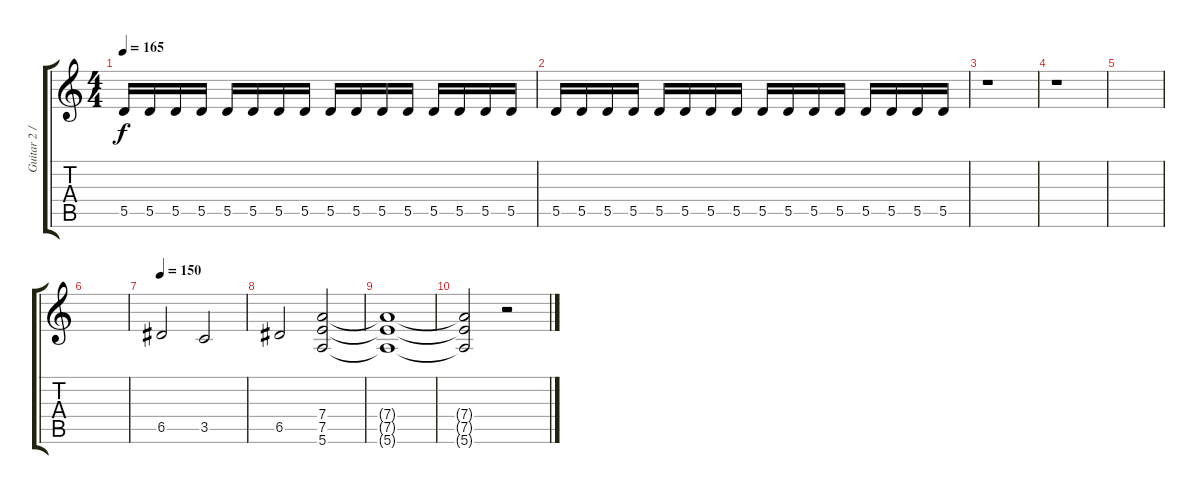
\track ("Guitar 2 / Keyboard solo" "Guitar 2 /") {instrument distortionguitar}
\staff {score tabs}
\tuning (E4 B3 G3 D3 A2 E2) {hide}
\ts (4 4)
\tempo 165
\clef g2
\ks c
5.5.16{dy f} 5.5.16 5.5.16 5.5.16 5.5.16 5.5.16 5.5.16 5.5.16 5.5.16 5.5.16 5.5.16 5.5.16 5.5.16 5.5.16 5.5.16 5.5.16 |
5.5.16 5.5.16 5.5.16 5.5.16 5.5.16 5.5.16 5.5.16 5.5.16 5.5.16 5.5.16 5.5.16 5.5.16 5.5.16 5.5.16 5.5.16 5.5.16 |
r.1 |
r.1 |
|
|
\tempo 150
6.5.2 3.5.2 |
6.5.2 (7.4 7.5 5.6).2 |
(7.4{t} 7.5{t} 5.6{t}).1 |
(7.4{t} 7.5{t} 5.6{t}).2 r.2
